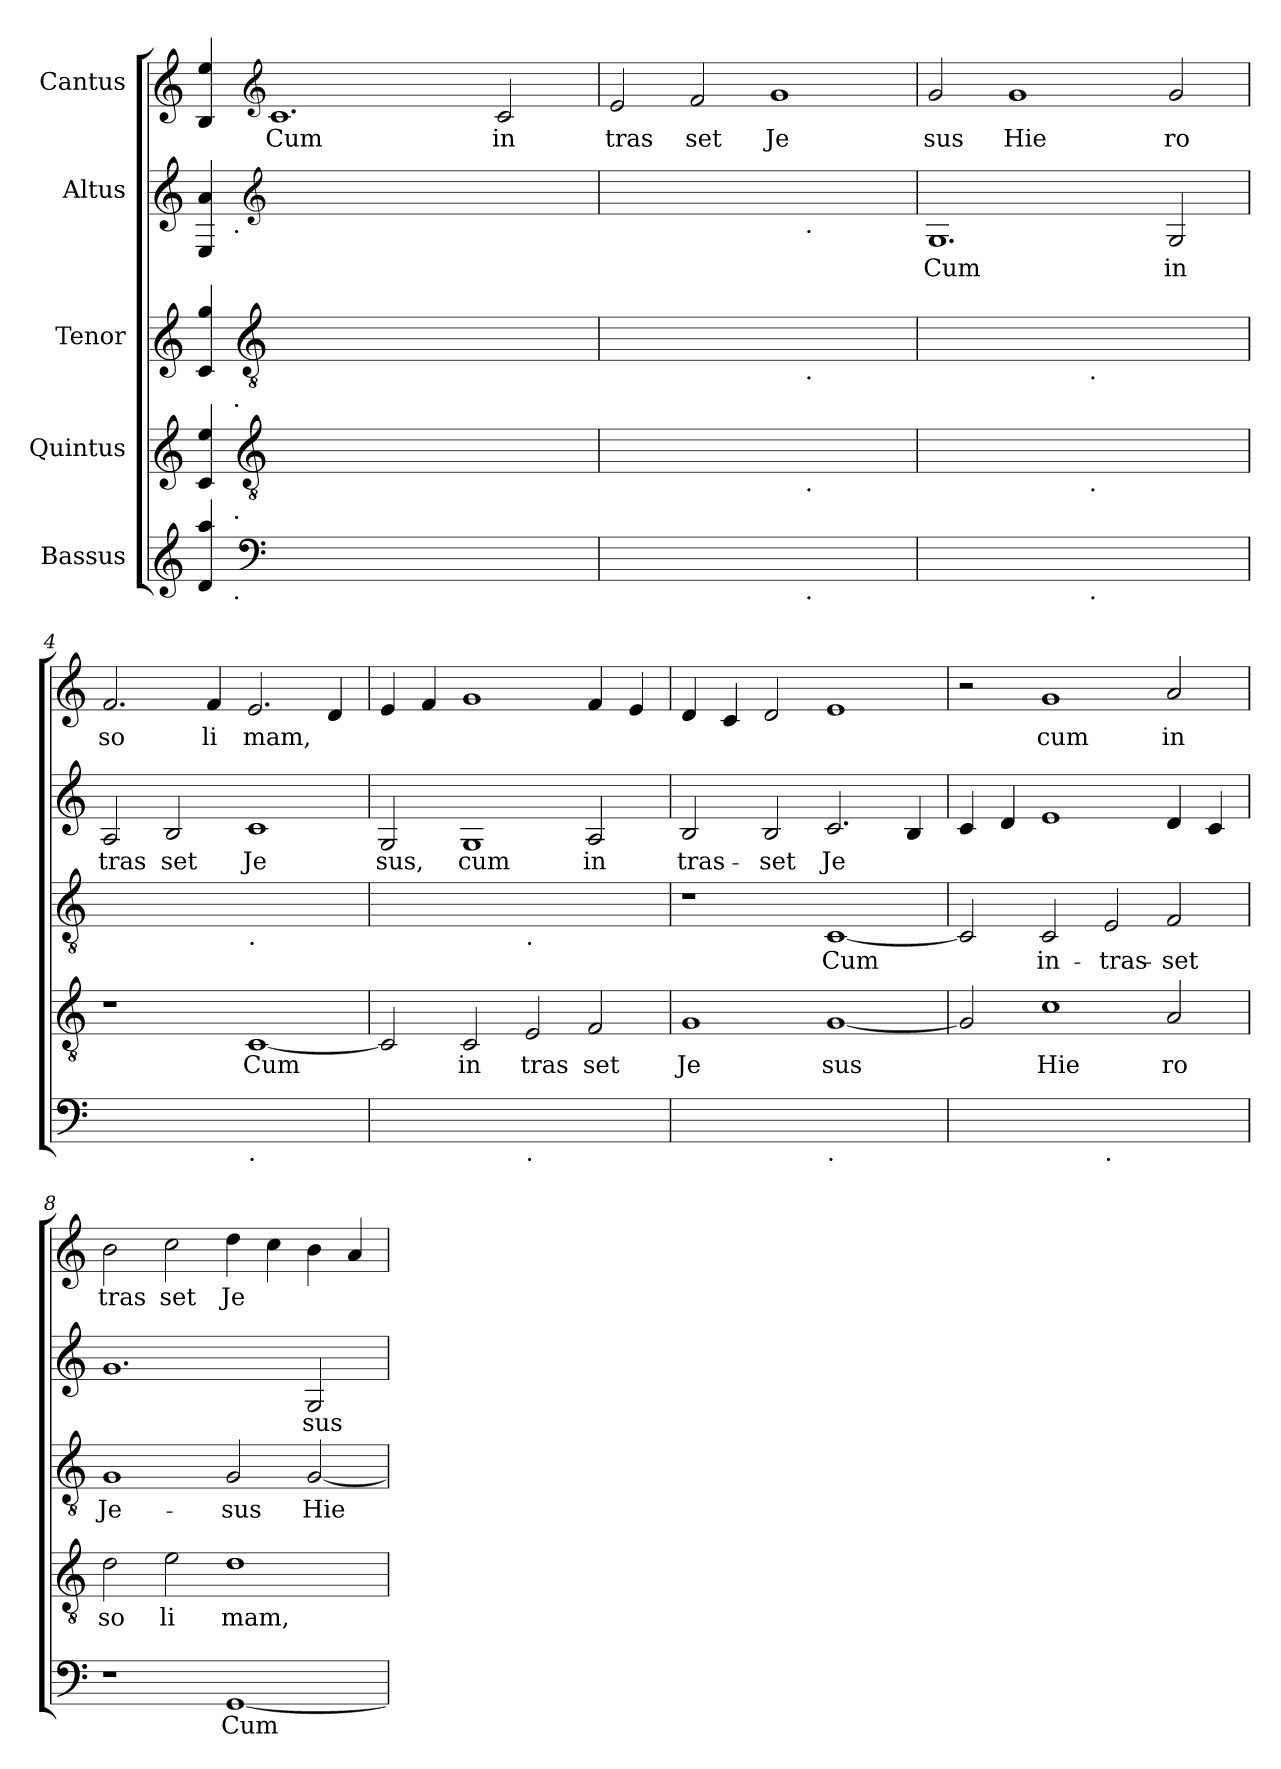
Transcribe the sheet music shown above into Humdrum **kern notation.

**kern	**text	**kern	**text	**kern	**text	**kern	**text	**kern	**text
*part5	*part5	*part4	*part4	*part3	*part3	*part2	*part2	*part1	*part1
*staff5	*staff5	*staff4	*staff4	*staff3	*staff3	*staff2	*staff2	*staff1	*staff1
*I"Bassus	*	*I"Quintus	*	*I"Tenor	*	*I"Altus	*	*I"Cantus	*
*clefG2	*	*clefG2	*	*clefG2	*	*clefG2	*	*clefG2	*
*k[]	*	*k[]	*	*k[]	*	*k[]	*	*k[]	*
=1	=1	=1	=1	=1	=1	=1	=1	=1	=1
*^	*	*^	*	*^	*	*^	*	*	*
4d/ 4aa/	8ryy	.	4c/ 4ee/	8ryy	.	4c/ 4gg/	8ryy	.	4E/ 4a/	8ryy	.	4B/ 4ee/	.
!	!	!	!	!	!	!	!	!	!	!LO:TX:b:t=.	!	!	!
!	!	!	!	!	!	!	!LO:TX:b:t=.	!	!	!	!	!	!
!	!	!	!	!LO:TX:b:t=.	!	!	!	!	!	!	!	!	!
!	!LO:TX:b:t=.	!	!	!	!	!	!	!	!	!	!	!	!
.	1ryy	.	.	1ryy	.	.	1ryy	.	.	1ryy	.	.	.
*clefF4	*	*	*clefGv2	*	*	*clefGv2	*	*	*clefG2	*	*	*clefG2	*
!	!	!	!	!	!	!	!	!	!	!	!	!	!LO:LY:b
1ryy	.	.	1ryy	.	.	1ryy	.	.	1ryy	.	.	1.c	Cum
.	1ryy	.	.	1ryy	.	.	1ryy	.	.	1ryy	.	.	.
1ryy	.	.	1ryy	.	.	1ryy	.	.	1ryy	.	.	.	.
!	!	!	!	!	!	!	!	!	!	!	!	!	!LO:LY:b
.	.	.	.	.	.	.	.	.	.	.	.	2c/	in
.	8ryy	.	.	8ryy	.	.	8ryy	.	.	8ryy	.	.	.
=2	=2	=2	=2	=2	=2	=2	=2	=2	=2	=2	=2	=2	=2
!	!	!	!	!	!	!	!	!	!	!	!	!	!LO:LY:b
*v	*v	*	*	*	*	*v	*v	*	*v	*v	*	*	*
*	*	*v	*v	*	*	*	*	*	*	*
1ryy	.	1ryy	.	1ryy	.	1ryy	.	2e/	tras
!	!	!	!	!	!	!	!	!	!LO:LY:b
.	.	.	.	.	.	.	.	2f/	set
!	!	!	!	!	!	!	!	!	!LO:LY:b
8ryy	.	8ryy	.	8ryy	.	8ryy	.	1g	Je
!	!	!	!	!	!	!LO:TX:b:t=.	!	!	!
!	!	!	!	!LO:TX:b:t=.	!	!	!	!	!
!	!	!LO:TX:b:t=.	!	!	!	!	!	!	!
!LO:TX:b:t=.	!	!	!	!	!	!	!	!	!
2..ryy	.	2..ryy	.	2..ryy	.	2..ryy	.	.	.
=3	=3	=3	=3	=3	=3	=3	=3	=3	=3
!	!	!	!	!	!	!	!LO:LY:b	!	!LO:LY:b
1ryy	.	1ryy	.	1ryy	.	1.G	Cum	2g/	sus
!	!	!	!	!	!	!	!	!	!LO:LY:b
.	.	.	.	.	.	.	.	1g	Hie
!	!	!	!	!LO:TX:b:t=.	!	!	!	!	!
!	!	!LO:TX:b:t=.	!	!	!	!	!	!	!
!LO:TX:b:t=.	!	!	!	!	!	!	!	!	!
1ryy	.	1ryy	.	1ryy	.	.	.	.	.
!	!	!	!	!	!	!	!LO:LY:b	!	!LO:LY:b
.	.	.	.	.	.	2G/	in	2g/	ro
=4	=4	=4	=4	=4	=4	=4	=4	=4	=4
!	!	!	!	!	!	!	!LO:LY:b	!	!LO:LY:b
1ryy	.	1r	.	1ryy	.	2A/	tras	2.f/	so
!	!	!	!	!	!	!	!LO:LY:b	!	!
.	.	.	.	.	.	2B/	set	.	.
!	!	!	!	!	!	!	!	!	!LO:LY:b
.	.	.	.	.	.	.	.	4f/	li
!	!	!	!	!LO:TX:b:t=.	!	!	!	!	!
!LO:TX:b:t=.	!	!	!	!	!	!	!	!	!
!	!	!	!LO:LY:b	!	!	!	!LO:LY:b	!	!LO:LY:b
1ryy	.	[<1C	Cum	1ryy	.	1c	Je	2.e/	mam,
.	.	.	.	.	.	.	.	4d/	.
=5	=5	=5	=5	=5	=5	=5	=5	=5	=5
!	!	!	!	!	!	!	!LO:LY:b	!	!
1ryy	.	2C/]	.	1ryy	.	2G/	sus,	4e/	.
.	.	.	.	.	.	.	.	4f/	.
!	!	!	!LO:LY:b	!	!	!	!LO:LY:b	!	!
.	.	2C/	in	.	.	1G	cum	1g	.
!	!	!	!	!LO:TX:b:t=.	!	!	!	!	!
!LO:TX:b:t=.	!	!	!	!	!	!	!	!	!
!	!	!	!LO:LY:b	!	!	!	!	!	!
1ryy	.	2E/	tras	1ryy	.	.	.	.	.
!	!	!	!LO:LY:b	!	!	!	!LO:LY:b	!	!
.	.	2F/	set	.	.	2A/	in	4f/	.
.	.	.	.	.	.	.	.	4e/	.
!!LO:LB:g=z
=6	=6	=6	=6	=6	=6	=6	=6	=6	=6
!	!	!	!LO:LY:b	!	!	!	!LO:LY:b	!	!
1ryy	.	1G	Je	1r	.	2B/	tras-	4d/	.
.	.	.	.	.	.	.	.	4c/	.
!	!	!	!	!	!	!	!LO:LY:b	!	!
.	.	.	.	.	.	2B/	-set	2d/	.
!LO:TX:b:t=.	!	!	!	!	!	!	!	!	!
!	!	!	!LO:LY:b	!	!LO:LY:b	!	!LO:LY:b	!	!
1ryy	.	[<1G	sus	[<1C	Cum	2.c/	Je	1e	.
.	.	.	.	.	.	4B/	.	.	.
=7	=7	=7	=7	=7	=7	=7	=7	=7	=7
1ryy	.	2G/]	.	2C/]	.	4c/	.	2r	.
.	.	.	.	.	.	4d/	.	.	.
!	!	!	!LO:LY:b	!	!LO:LY:b	!	!	!	!LO:LY:b
.	.	1c	Hie	2C/	in-	1e	.	1g	cum
!LO:TX:b:t=.	!	!	!	!	!	!	!	!	!
!	!	!	!	!	!LO:LY:b	!	!	!	!
1ryy	.	.	.	2E/	-tras-	.	.	.	.
!	!	!	!LO:LY:b	!	!LO:LY:b	!	!	!	!LO:LY:b
.	.	2A/	ro	2F/	-set	4d/	.	2a/	in
.	.	.	.	.	.	4c/	.	.	.
=8	=8	=8	=8	=8	=8	=8	=8	=8	=8
!	!	!	!LO:LY:b	!	!LO:LY:b	!	!	!	!LO:LY:b
1r	.	2d\	so	1G	Je-	1.g	.	2b\	tras
!	!	!	!LO:LY:b	!	!	!	!	!	!LO:LY:b
.	.	2e\	li	.	.	.	.	2cc\	set
!	!LO:LY:b	!	!LO:LY:b	!	!LO:LY:b	!	!	!	!LO:LY:b
[<1GG	Cum	1d	mam,	2G/	-sus	.	.	4dd\	Je
.	.	.	.	.	.	.	.	4cc\	.
!	!	!	!	!	!LO:LY:b	!	!LO:LY:b	!	!
.	.	.	.	[<2G/	Hie	2G/	-sus	4b\	.
.	.	.	.	.	.	.	.	4a/	.
=	=	=	=	=	=	=	=	=	=
*-	*-	*-	*-	*-	*-	*-	*-	*-	*-
